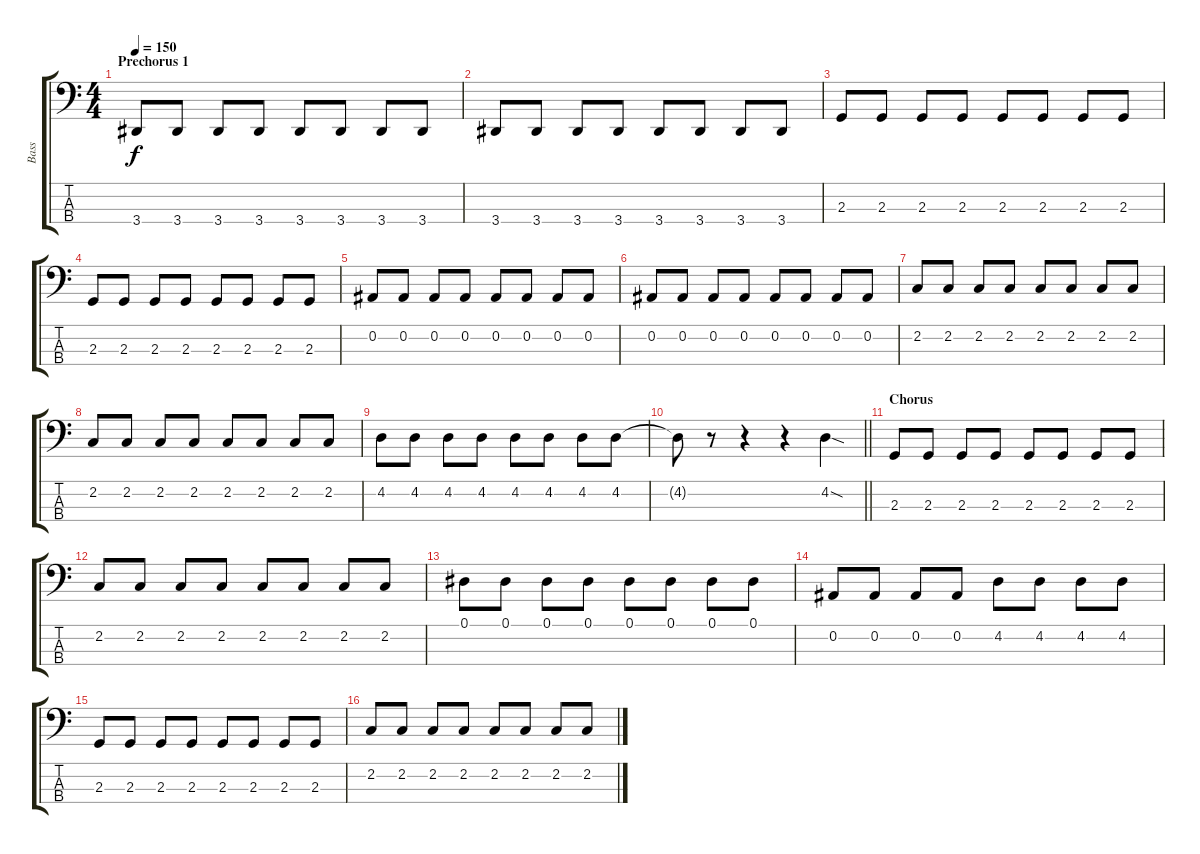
\track ("Bass" "Bass") {instrument electricbasspick}
\staff {score tabs}
\tuning (Eb2 Bb1 F1 C1) {hide}
\ts (4 4)
\section ("" "Prechorus 1")
\tempo 150
\clef f4
\ks c
3.4.8{dy f} 3.4.8 3.4.8 3.4.8 3.4.8 3.4.8 3.4.8 3.4.8 |
3.4.8 3.4.8 3.4.8 3.4.8 3.4.8 3.4.8 3.4.8 3.4.8 |
2.3.8 2.3.8 2.3.8 2.3.8 2.3.8 2.3.8 2.3.8 2.3.8 |
2.3.8 2.3.8 2.3.8 2.3.8 2.3.8 2.3.8 2.3.8 2.3.8 |
0.2.8 0.2.8 0.2.8 0.2.8 0.2.8 0.2.8 0.2.8 0.2.8 |
0.2.8 0.2.8 0.2.8 0.2.8 0.2.8 0.2.8 0.2.8 0.2.8 |
2.2.8 2.2.8 2.2.8 2.2.8 2.2.8 2.2.8 2.2.8 2.2.8 |
2.2.8 2.2.8 2.2.8 2.2.8 2.2.8 2.2.8 2.2.8 2.2.8 |
4.2.8 4.2.8 4.2.8 4.2.8 4.2.8 4.2.8 4.2.8 4.2.8 |
\barLineRight lightlight
4.2{t}.8 r.8 r.4 r.4 4.2{sod}.4 |
\section ("" "Chorus")
2.3.8 2.3.8 2.3.8 2.3.8 2.3.8 2.3.8 2.3.8 2.3.8 |
2.2.8 2.2.8 2.2.8 2.2.8 2.2.8 2.2.8 2.2.8 2.2.8 |
0.1.8 0.1.8 0.1.8 0.1.8 0.1.8 0.1.8 0.1.8 0.1.8 |
0.2.8 0.2.8 0.2.8 0.2.8 4.2.8 4.2.8 4.2.8 4.2.8 |
2.3.8 2.3.8 2.3.8 2.3.8 2.3.8 2.3.8 2.3.8 2.3.8 |
2.2.8 2.2.8 2.2.8 2.2.8 2.2.8 2.2.8 2.2.8 2.2.8
